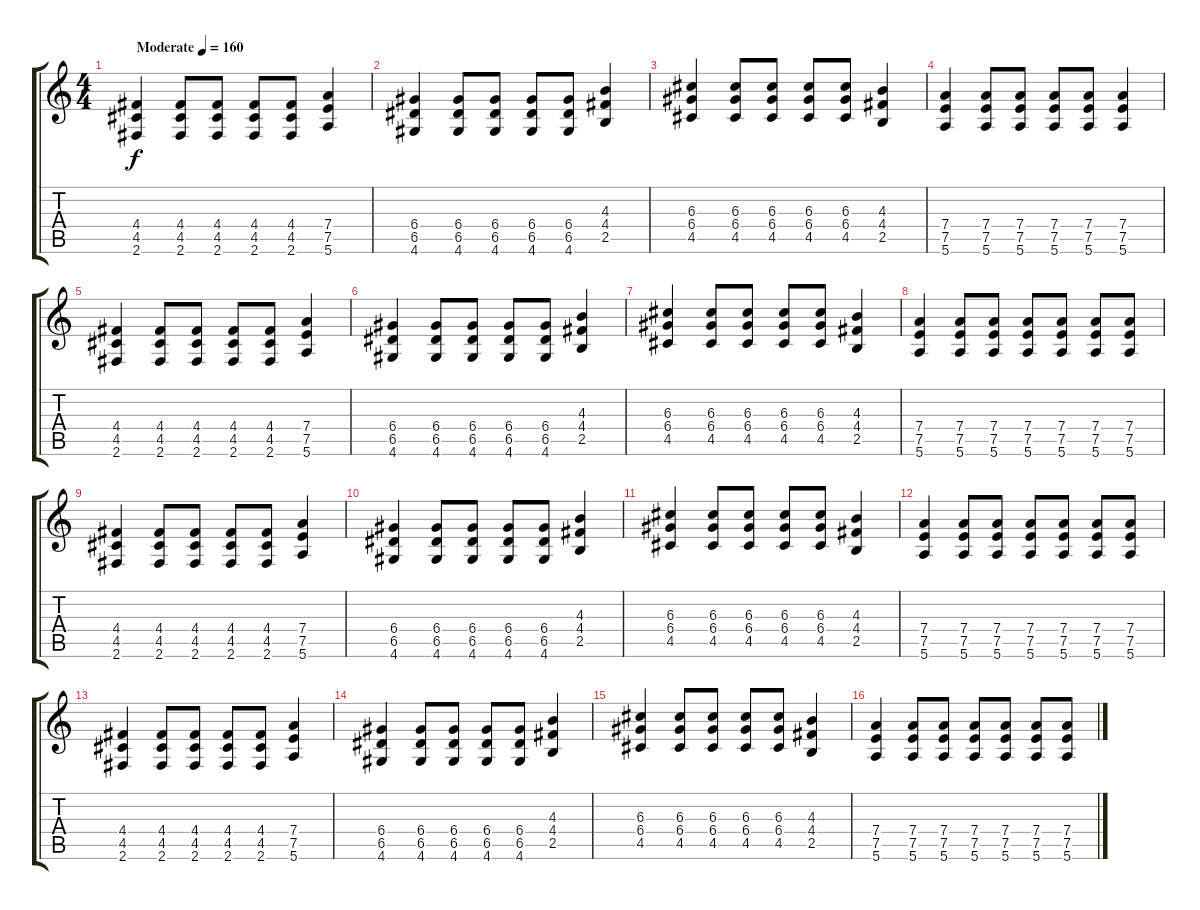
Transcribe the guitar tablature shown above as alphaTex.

\track "" {solo instrument distortionguitar}
\staff {score tabs}
\tuning (E4 B3 G3 D3 A2 E2) {hide}
\ts (4 4)
\tempo (160 "Moderate")
\clef g2
\ks c
(4.4 4.5 2.6).4{dy f volume 1 instrument distortionguitar} (4.4 4.5 2.6).8 (4.4 4.5 2.6).8 (4.4 4.5 2.6).8{volume 3} (4.4 4.5 2.6).8 (7.4 7.5 5.6).4{volume 5} |
(6.4 6.5 4.6).4{volume 6} (6.4 6.5 4.6).8 (6.4 6.5 4.6).8 (6.4 6.5 4.6).8 (6.4 6.5 4.6).8 (4.3 4.4 2.5).4 |
(6.3 6.4 4.5).4 (6.3 6.4 4.5).8 (6.3 6.4 4.5).8 (6.3 6.4 4.5).8 (6.3 6.4 4.5).8 (4.3 4.4 2.5).4 |
(7.4 7.5 5.6).4{volume 7} (7.4 7.5 5.6).8 (7.4 7.5 5.6).8 (7.4 7.5 5.6).8 (7.4 7.5 5.6).8 (7.4 7.5 5.6).4 |
(4.4 4.5 2.6).4 (4.4 4.5 2.6).8 (4.4 4.5 2.6).8 (4.4 4.5 2.6).8 (4.4 4.5 2.6).8 (7.4 7.5 5.6).4 |
(6.4 6.5 4.6).4{volume 8} (6.4 6.5 4.6).8 (6.4 6.5 4.6).8 (6.4 6.5 4.6).8 (6.4 6.5 4.6).8 (4.3 4.4 2.5).4 |
(6.3 6.4 4.5).4 (6.3 6.4 4.5).8 (6.3 6.4 4.5).8 (6.3 6.4 4.5).8 (6.3 6.4 4.5).8 (4.3 4.4 2.5).4 |
(7.4 7.5 5.6).4{volume 10} (7.4 7.5 5.6).8 (7.4 7.5 5.6).8 (7.4 7.5 5.6).8 (7.4 7.5 5.6).8 (7.4 7.5 5.6).8 (7.4 7.5 5.6).8 |
(4.4 4.5 2.6).4{volume 13} (4.4 4.5 2.6).8 (4.4 4.5 2.6).8 (4.4 4.5 2.6).8 (4.4 4.5 2.6).8 (7.4 7.5 5.6).4 |
(6.4 6.5 4.6).4 (6.4 6.5 4.6).8 (6.4 6.5 4.6).8 (6.4 6.5 4.6).8 (6.4 6.5 4.6).8 (4.3 4.4 2.5).4 |
(6.3 6.4 4.5).4 (6.3 6.4 4.5).8 (6.3 6.4 4.5).8 (6.3 6.4 4.5).8 (6.3 6.4 4.5).8 (4.3 4.4 2.5).4 |
(7.4 7.5 5.6).4 (7.4 7.5 5.6).8 (7.4 7.5 5.6).8 (7.4 7.5 5.6).8 (7.4 7.5 5.6).8 (7.4 7.5 5.6).8 (7.4 7.5 5.6).8 |
(4.4 4.5 2.6).4 (4.4 4.5 2.6).8 (4.4 4.5 2.6).8 (4.4 4.5 2.6).8 (4.4 4.5 2.6).8 (7.4 7.5 5.6).4 |
(6.4 6.5 4.6).4 (6.4 6.5 4.6).8 (6.4 6.5 4.6).8 (6.4 6.5 4.6).8 (6.4 6.5 4.6).8 (4.3 4.4 2.5).4 |
(6.3 6.4 4.5).4 (6.3 6.4 4.5).8 (6.3 6.4 4.5).8 (6.3 6.4 4.5).8 (6.3 6.4 4.5).8 (4.3 4.4 2.5).4 |
(7.4 7.5 5.6).4 (7.4 7.5 5.6).8 (7.4 7.5 5.6).8 (7.4 7.5 5.6).8 (7.4 7.5 5.6).8 (7.4 7.5 5.6).8 (7.4 7.5 5.6).8
